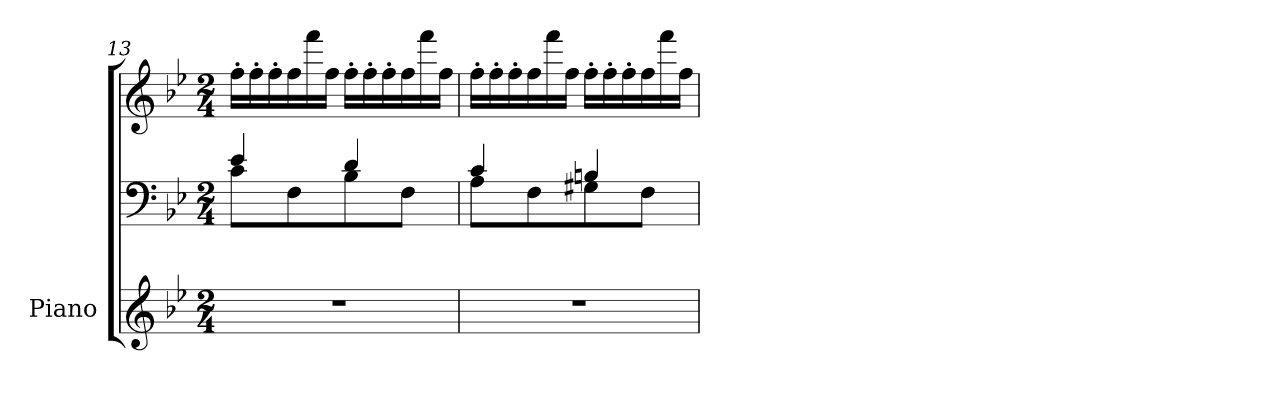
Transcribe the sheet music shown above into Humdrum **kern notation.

**kern	**kern	**kern
*part1	*part1	*part1
*staff3	*staff2	*staff1
*I"Piano	*	*
*I'Pno	*	*
*clefG2	*clefF4	*clefG2
*k[b-e-]	*k[b-e-]	*k[b-e-]
*M2/4	*M2/4	*M2/4
=13	=13	=13
*	*^	*
*	*	*	*Xtuplet
2r	4e-/	8c<\L	24ff'\LL
.	.	.	24ff'\
.	.	.	24ff'\
.	.	8F\	24ff\
.	.	.	24fff\
.	.	.	24ff\JJ
.	4d/	8B-<\	24ff'\LL
.	.	.	24ff'\
.	.	.	24ff'\
.	.	8F\J	24ff\
.	.	.	24fff\
.	.	.	24ff\JJ
=14	=14	=14	=14
2r	4c/	8A<\L	24ff'\LL
.	.	.	24ff'\
.	.	.	24ff'\
.	.	8F\	24ff\
.	.	.	24fff\
.	.	.	24ff\JJ
.	4Bn/	8G#X<\	24ff'\LL
.	.	.	24ff'\
.	.	.	24ff'\
.	.	8F\J	24ff\
.	.	.	24fff\
.	.	.	24ff\JJ
*	*v	*v	*
=	=	=
*-	*-	*-
